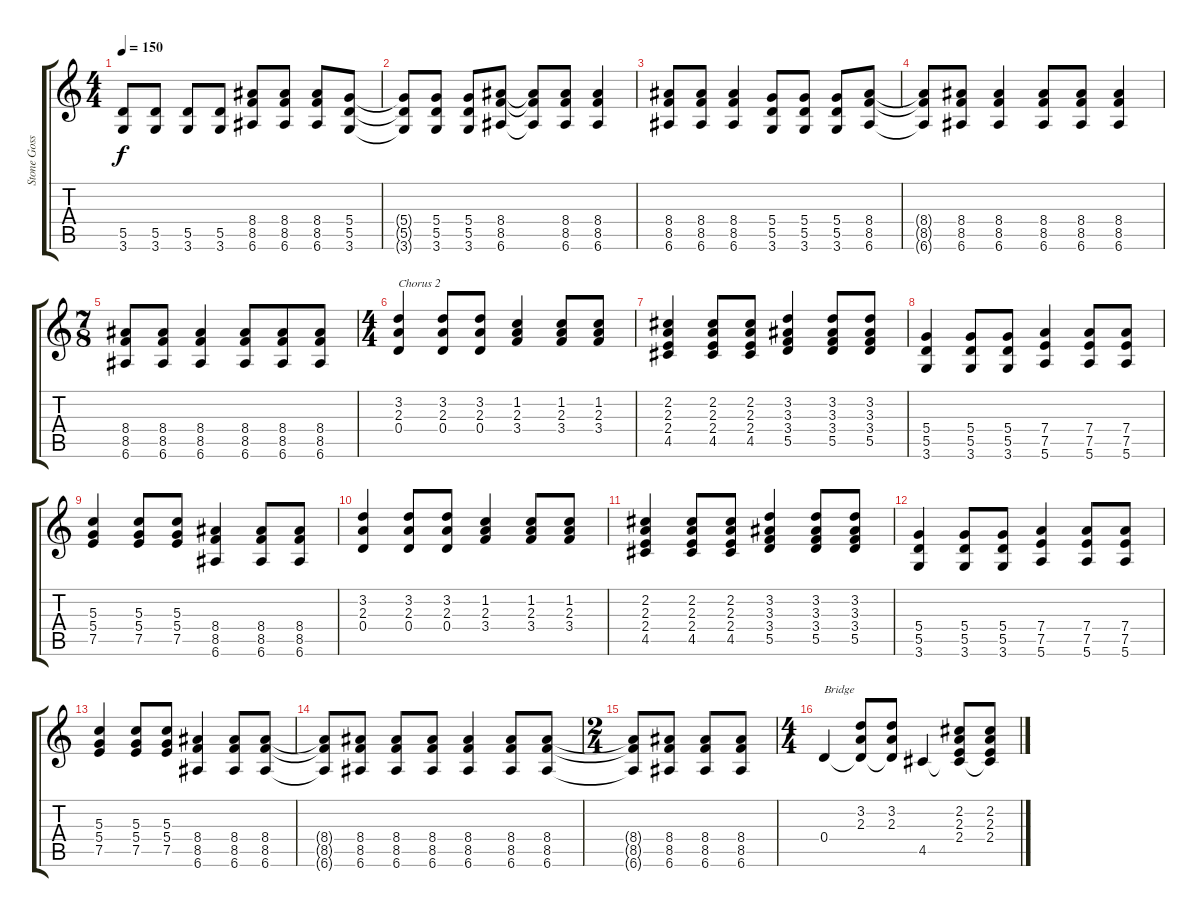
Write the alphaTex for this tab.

\track ("Stone Gossard" "Stone Goss") {instrument distortionguitar}
\staff {score tabs}
\tuning (E4 B3 G3 D3 A2 E2) {hide}
\ts (4 4)
\tempo 150
\clef g2
\ks c
(5.5 3.6).8{dy f} (5.5 3.6).8 (5.5 3.6).8 (5.5 3.6).8 (8.4 8.5 6.6).8 (8.4 8.5 6.6).8 (8.4 8.5 6.6).8 (5.4 5.5 3.6).8 |
(5.4{t} 5.5{t} 3.6{t}).8 (5.4 5.5 3.6).8 (5.4 5.5 3.6).8 (8.4 8.5 6.6).8 (8.4{t} 8.5{t} 6.6{t}).8 (8.4 8.5 6.6).8 (8.4 8.5 6.6).4 |
(8.4 8.5 6.6).8 (8.4 8.5 6.6).8 (8.4 8.5 6.6).4 (5.4 5.5 3.6).8 (5.4 5.5 3.6).8 (5.4 5.5 3.6).8 (8.4 8.5 6.6).8 |
(8.4{t} 8.5{t} 6.6{t}).8 (8.4 8.5 6.6).8 (8.4 8.5 6.6).4 (8.4 8.5 6.6).8 (8.4 8.5 6.6).8 (8.4 8.5 6.6).4 |
\ts (7 8)
(8.4 8.5 6.6).8 (8.4 8.5 6.6).8 (8.4 8.5 6.6).4 (8.4 8.5 6.6).8 (8.4 8.5 6.6).8 (8.4 8.5 6.6).8 |
\ts (4 4)
(3.2 2.3 0.4).4{txt "Chorus 2"} (3.2 2.3 0.4).8 (3.2 2.3 0.4).8 (1.2 2.3 3.4).4 (1.2 2.3 3.4).8 (1.2 2.3 3.4).8 |
(2.2 2.3 2.4 4.5).4 (2.2 2.3 2.4 4.5).8 (2.2 2.3 2.4 4.5).8 (3.2 3.3 3.4 5.5).4 (3.2 3.3 3.4 5.5).8 (3.2 3.3 3.4 5.5).8 |
(5.4 5.5 3.6).4 (5.4 5.5 3.6).8 (5.4 5.5 3.6).8 (7.4 7.5 5.6).4 (7.4 7.5 5.6).8 (7.4 7.5 5.6).8 |
(5.3 5.4 7.5).4 (5.3 5.4 7.5).8 (5.3 5.4 7.5).8 (8.4 8.5 6.6).4 (8.4 8.5 6.6).8 (8.4 8.5 6.6).8 |
(3.2 2.3 0.4).4 (3.2 2.3 0.4).8 (3.2 2.3 0.4).8 (1.2 2.3 3.4).4 (1.2 2.3 3.4).8 (1.2 2.3 3.4).8 |
(2.2 2.3 2.4 4.5).4 (2.2 2.3 2.4 4.5).8 (2.2 2.3 2.4 4.5).8 (3.2 3.3 3.4 5.5).4 (3.2 3.3 3.4 5.5).8 (3.2 3.3 3.4 5.5).8 |
(5.4 5.5 3.6).4 (5.4 5.5 3.6).8 (5.4 5.5 3.6).8 (7.4 7.5 5.6).4 (7.4 7.5 5.6).8 (7.4 7.5 5.6).8 |
(5.3 5.4 7.5).4 (5.3 5.4 7.5).8 (5.3 5.4 7.5).8 (8.4 8.5 6.6).4 (8.4 8.5 6.6).8 (8.4 8.5 6.6).8 |
(8.4{t} 8.5{t} 6.6{t}).8 (8.4 8.5 6.6).8 (8.4 8.5 6.6).8 (8.4 8.5 6.6).8 (8.4 8.5 6.6).4 (8.4 8.5 6.6).8 (8.4 8.5 6.6).8 |
\ts (2 4)
(8.4{t} 8.5{t} 6.6{t}).8 (8.4 8.5 6.6).8 (8.4 8.5 6.6).8 (8.4 8.5 6.6).8 |
\ts (4 4)
0.4.4{txt "Bridge"} (3.2 2.3 0.4{t}).8 (3.2 2.3 0.4{t}).8 4.5.4 (2.2 2.3 2.4 4.5{t}).8 (2.2 2.3 2.4 4.5{t}).8
